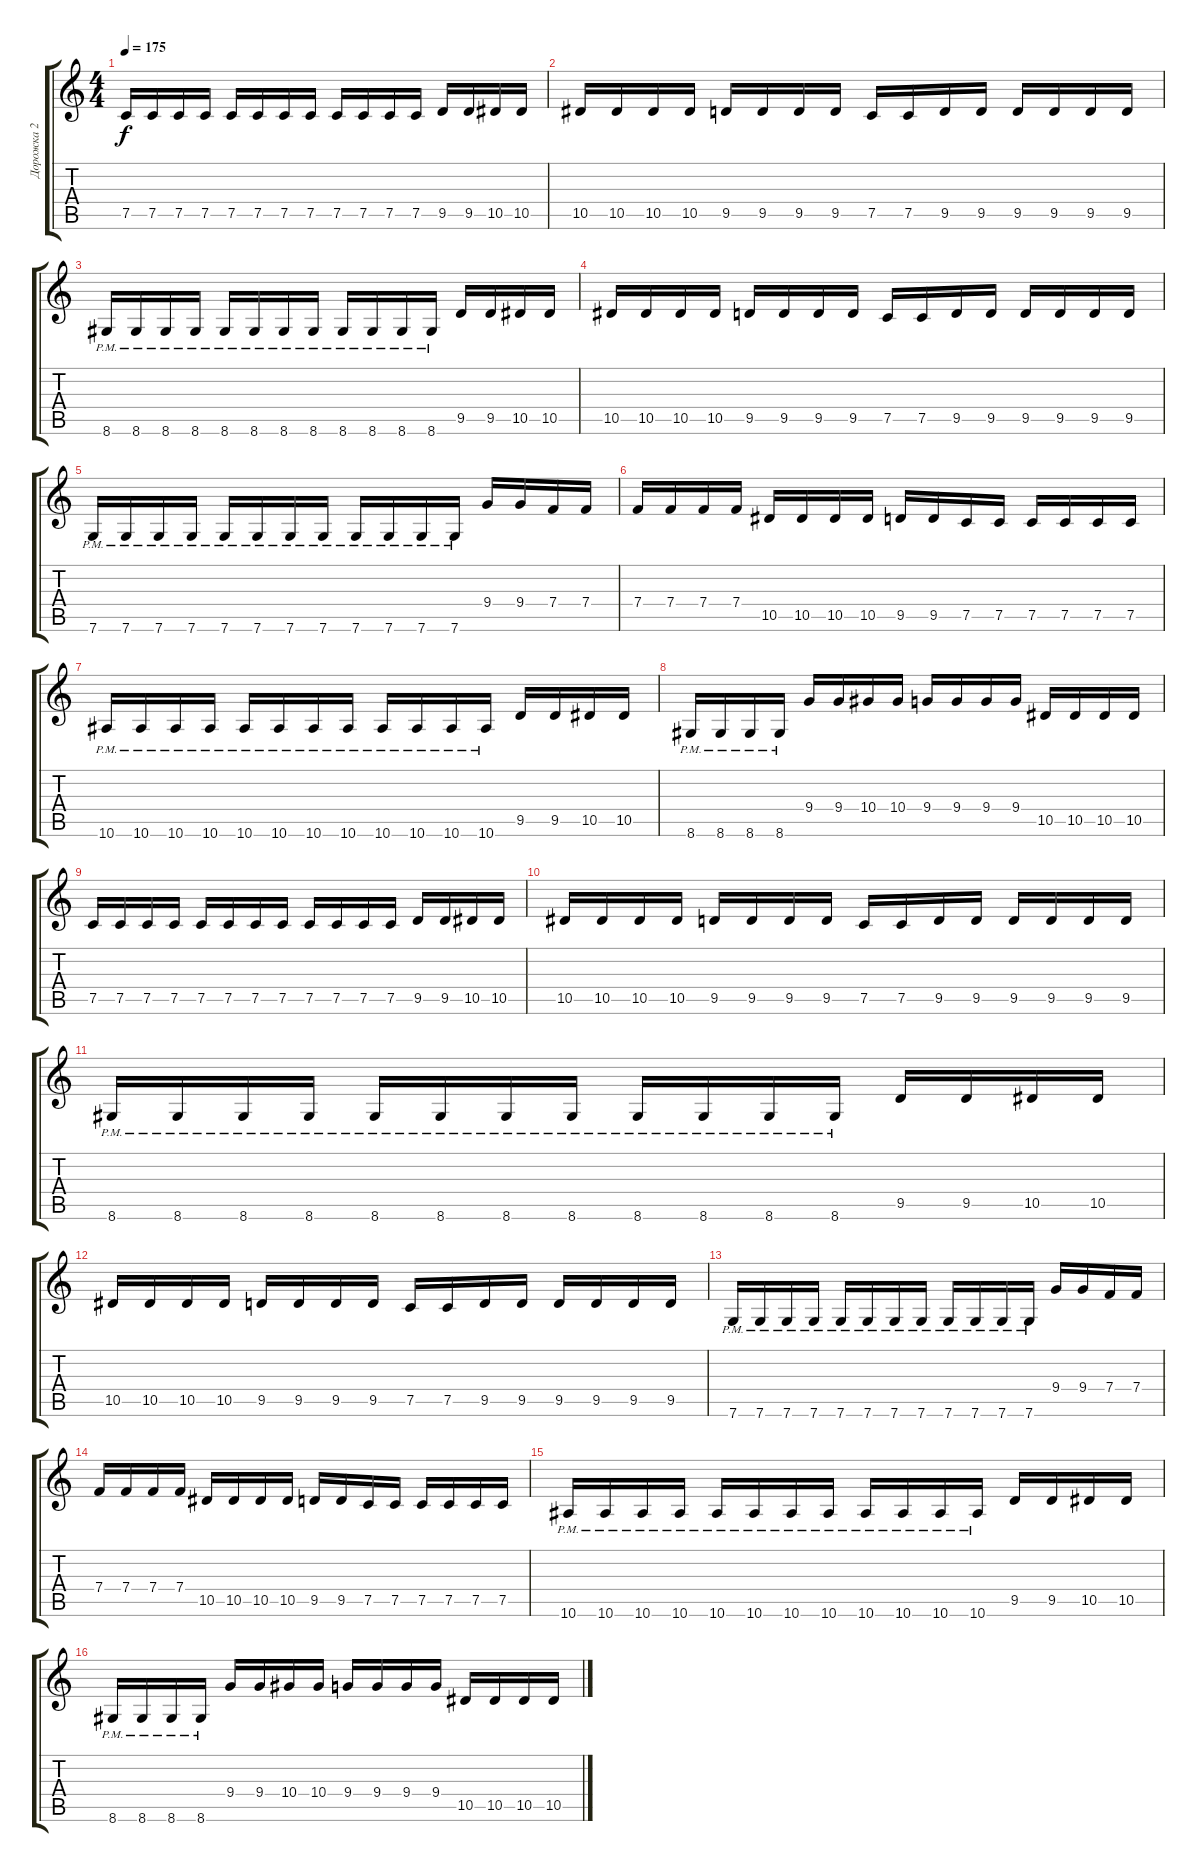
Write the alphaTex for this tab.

\track ("Дорожка 2" "Дорожка 2") {instrument overdrivenguitar}
\staff {score tabs}
\tuning (C4 G3 Eb3 Bb2 F2 C2) {hide}
\ts (4 4)
\tempo 175
\clef g2
\ks c
7.5.16{dy f} 7.5.16 7.5.16 7.5.16 7.5.16 7.5.16 7.5.16 7.5.16 7.5.16 7.5.16 7.5.16 7.5.16 9.5.16 9.5.16 10.5.16 10.5.16 |
10.5.16 10.5.16 10.5.16 10.5.16 9.5.16 9.5.16 9.5.16 9.5.16 7.5.16 7.5.16 9.5.16 9.5.16 9.5.16 9.5.16 9.5.16 9.5.16 |
8.6{pm}.16 8.6{pm}.16 8.6{pm}.16 8.6{pm}.16 8.6{pm}.16 8.6{pm}.16 8.6{pm}.16 8.6{pm}.16 8.6{pm}.16 8.6{pm}.16 8.6{pm}.16 8.6{pm}.16 9.5.16 9.5.16 10.5.16 10.5.16 |
10.5.16 10.5.16 10.5.16 10.5.16 9.5.16 9.5.16 9.5.16 9.5.16 7.5.16 7.5.16 9.5.16 9.5.16 9.5.16 9.5.16 9.5.16 9.5.16 |
7.6{pm}.16 7.6{pm}.16 7.6{pm}.16 7.6{pm}.16 7.6{pm}.16 7.6{pm}.16 7.6{pm}.16 7.6{pm}.16 7.6{pm}.16 7.6{pm}.16 7.6{pm}.16 7.6{pm}.16 9.4.16 9.4.16 7.4.16 7.4.16 |
7.4.16 7.4.16 7.4.16 7.4.16 10.5.16 10.5.16 10.5.16 10.5.16 9.5.16 9.5.16 7.5.16 7.5.16 7.5.16 7.5.16 7.5.16 7.5.16 |
10.6{pm}.16 10.6{pm}.16 10.6{pm}.16 10.6{pm}.16 10.6{pm}.16 10.6{pm}.16 10.6{pm}.16 10.6{pm}.16 10.6{pm}.16 10.6{pm}.16 10.6{pm}.16 10.6{pm}.16 9.5.16 9.5.16 10.5.16 10.5.16 |
8.6{pm}.16 8.6{pm}.16 8.6{pm}.16 8.6{pm}.16 9.4.16 9.4.16 10.4.16 10.4.16 9.4.16 9.4.16 9.4.16 9.4.16 10.5.16 10.5.16 10.5.16 10.5.16 |
7.5.16 7.5.16 7.5.16 7.5.16 7.5.16 7.5.16 7.5.16 7.5.16 7.5.16 7.5.16 7.5.16 7.5.16 9.5.16 9.5.16 10.5.16 10.5.16 |
10.5.16 10.5.16 10.5.16 10.5.16 9.5.16 9.5.16 9.5.16 9.5.16 7.5.16 7.5.16 9.5.16 9.5.16 9.5.16 9.5.16 9.5.16 9.5.16 |
8.6{pm}.16 8.6{pm}.16 8.6{pm}.16 8.6{pm}.16 8.6{pm}.16 8.6{pm}.16 8.6{pm}.16 8.6{pm}.16 8.6{pm}.16 8.6{pm}.16 8.6{pm}.16 8.6{pm}.16 9.5.16 9.5.16 10.5.16 10.5.16 |
10.5.16 10.5.16 10.5.16 10.5.16 9.5.16 9.5.16 9.5.16 9.5.16 7.5.16 7.5.16 9.5.16 9.5.16 9.5.16 9.5.16 9.5.16 9.5.16 |
7.6{pm}.16 7.6{pm}.16 7.6{pm}.16 7.6{pm}.16 7.6{pm}.16 7.6{pm}.16 7.6{pm}.16 7.6{pm}.16 7.6{pm}.16 7.6{pm}.16 7.6{pm}.16 7.6{pm}.16 9.4.16 9.4.16 7.4.16 7.4.16 |
7.4.16 7.4.16 7.4.16 7.4.16 10.5.16 10.5.16 10.5.16 10.5.16 9.5.16 9.5.16 7.5.16 7.5.16 7.5.16 7.5.16 7.5.16 7.5.16 |
10.6{pm}.16 10.6{pm}.16 10.6{pm}.16 10.6{pm}.16 10.6{pm}.16 10.6{pm}.16 10.6{pm}.16 10.6{pm}.16 10.6{pm}.16 10.6{pm}.16 10.6{pm}.16 10.6{pm}.16 9.5.16 9.5.16 10.5.16 10.5.16 |
8.6{pm}.16 8.6{pm}.16 8.6{pm}.16 8.6{pm}.16 9.4.16 9.4.16 10.4.16 10.4.16 9.4.16 9.4.16 9.4.16 9.4.16 10.5.16 10.5.16 10.5.16 10.5.16
